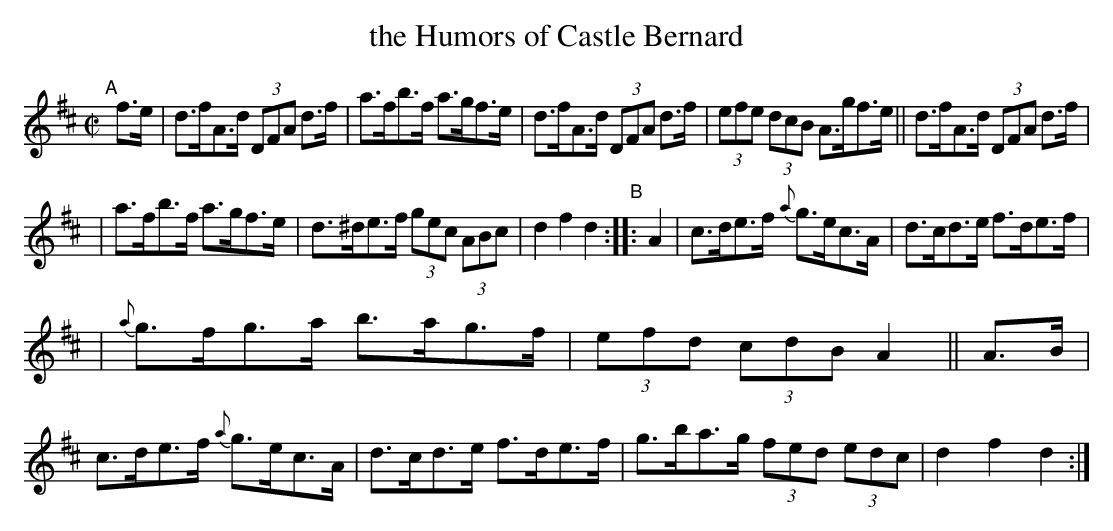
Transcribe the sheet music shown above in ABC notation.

X:1
T: the Humors of Castle Bernard
M: C|
L: 1/8
K: D
"^A"[|] f>e | d>fA>d (3DFA d>f | a>fb>f a>gf>e | d>fA>d (3DFA d>f | (3efe (3dcB A>gf>e || d>fA>d (3DFA d>f |
| a>fb>f a>gf>e | d>^de>f (3gec (3ABc | d2 f2 d2 "^B":: A2 | c>de>f {a}g>ec>A | d>cd>e f>de>f |
| {a}g>fg>a b>ag>f | (3efd (3cdB A2 || A>B | c>de>f {a}g>ec>A | d>cd>e f>de>f | g>ba>g (3fed (3edc | d2 f2 d2 :|
